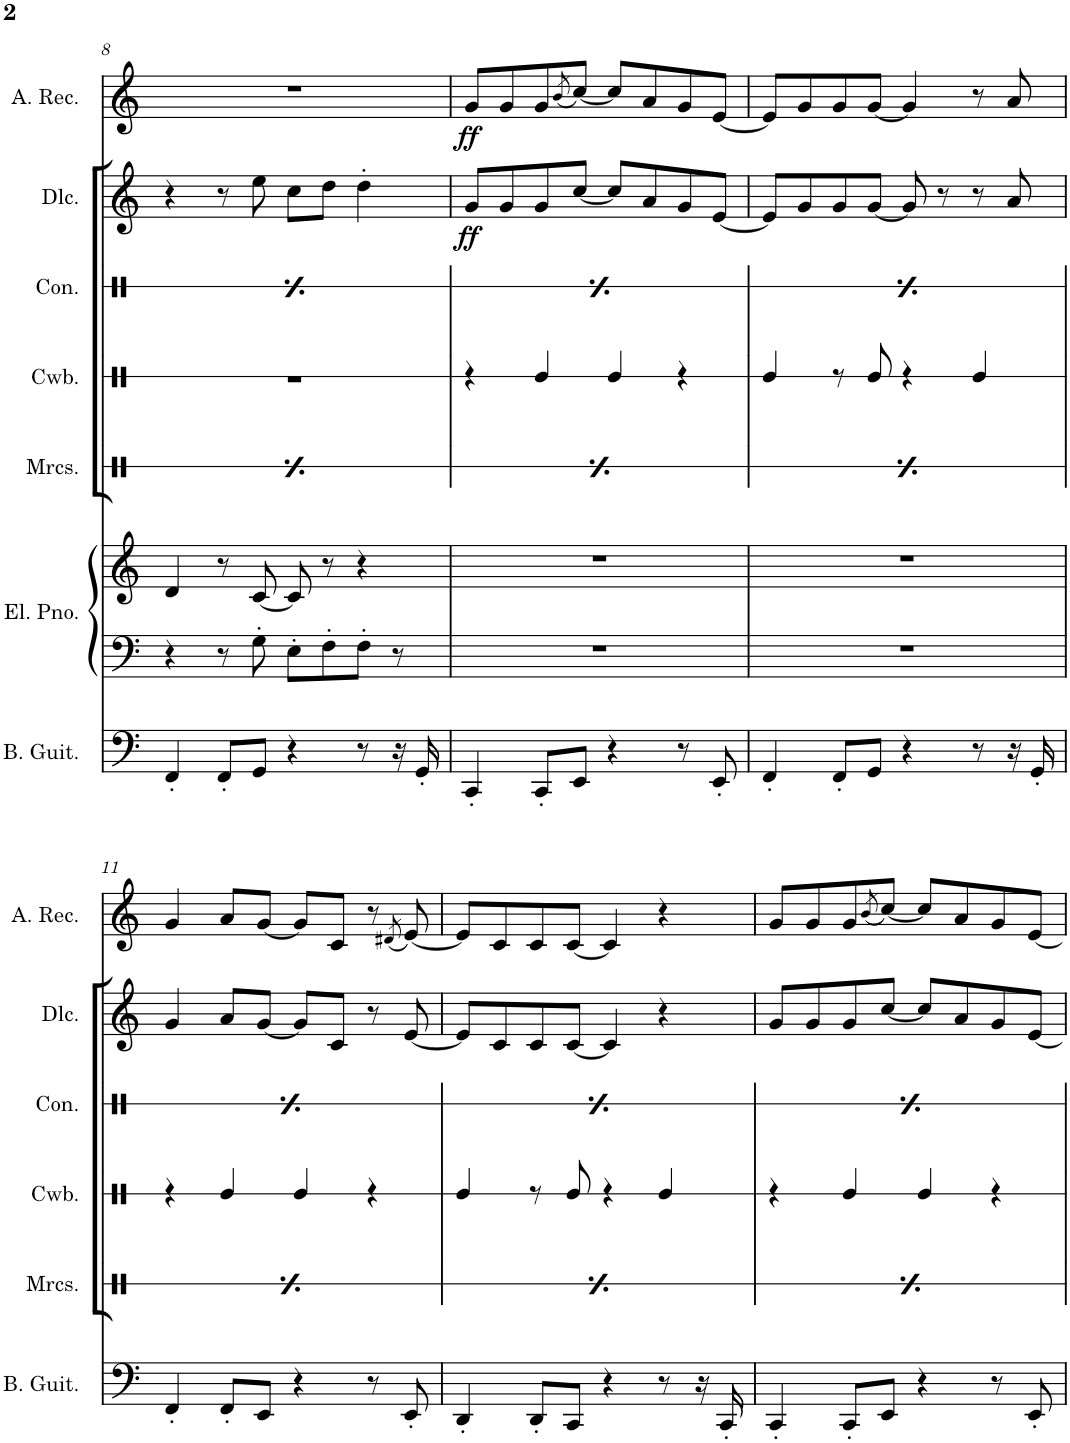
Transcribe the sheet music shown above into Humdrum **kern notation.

**kern	**kern	**kern	**kern	**kern	**kern	**dynam	**kern	**dynam
*part6	*part5	*part5	*part4	*part3	*part2	*part2	*part1	*part1
*staff7	*staff6	*staff5	*staff4	*staff3	*staff2	*staff2	*staff1	*staff1
*I"Bass Guitar	*I"Electric Piano	*	*I"Maracas	*I"Congas	*I"Dulcimer	*	*I"Alto Recorder	*
*I'B. Guit.	*I'El. Pno.	*	*I'Mrcs.	*I'Con.	*I'Dlc.	*	*I'A. Rec.	*
!!LO:PB:g=z
*clefF4	*clefF4	*clefG2	*clefX	*clefX	*clefG2	*	*clefG2	*
*k[]	*k[]	*k[]	*k[]	*k[]	*k[]	*	*k[]	*
*M4/4	*M4/4	*M4/4	*M4/4	*M4/4	*M4/4	*	*M4/4	*
*met(c)	*met(c)	*met(c)	*met(c)	*met(c)	*met(c)	*	*met(c)	*
=8	=8	=8	=8	=8	=8	=8	=8	=8
4FF'/	4r	4d/	8Re^/L	8Rf/L	4r	.	1r	.
.	.	.	8Re/	8Rd/J	.	.	.	.
8FF'/L	8r	8r	8Re/	4Rd^/	8r	.	.	.
8GG/J	8G'\	[8c/	8Re/J	.	8ee\	.	.	.
4r	8E'\L	8c/]	8Re^/L	8Rf/L	8cc\L	.	.	.
.	8F'\	8r	8Re/	8Rd/J	8dd\J	.	.	.
8r	8F'\J	4r	8Re/	4Rd^/	4dd'\	.	.	.
16r	8r	.	8Re/J	.	.	.	.	.
16GG'/	.	.	.	.	.	.	.	.
=9	=9	=9	=9	=9	=9	=9	=9	=9
!	!	!	!	!	!	!LO:DY:b	!	!LO:DY:b
4CC'/	1r	1r	8Re^/L	8Rf/L	8g/L	ff	8g/L	ff
.	.	.	8Re/	8Rd/J	8g/	.	8g/	.
8CC'/L	.	.	8Re/	4Rd^/	8g/	.	8g/	.
.	.	.	.	.	.	.	(8qb/	.
8EE/J	.	.	8Re/J	.	[8cc/J	.	[8cc/J)	.
4r	.	.	8Re^/L	8Rf/L	8cc/L]	.	8cc/L]	.
.	.	.	8Re/	8Rd/J	8a/	.	8a/	.
8r	.	.	8Re/	4Rd^/	8g/	.	8g/	.
8EE'/	.	.	8Re/J	.	[8e/J	.	[8e/J	.
=10	=10	=10	=10	=10	=10	=10	=10	=10
4FF'/	1r	1r	8Re^/L	8Rf/L	8e/L]	.	8e/L]	.
.	.	.	8Re/	8Rd/J	8g/	.	8g/	.
8FF'/L	.	.	8Re/	4Rd^/	8g/	.	8g/	.
8GG/J	.	.	8Re/J	.	[8g/J	.	[8g/J	.
4r	.	.	8Re^/L	8Rf/L	8g/]	.	4g/]	.
.	.	.	8Re/	8Rd/J	8r	.	.	.
8r	.	.	8Re/	4Rd^/	8r	.	8r	.
16r	.	.	8Re/J	.	8a/	.	8a/	.
16GG'/	.	.	.	.	.	.	.	.
!!LO:LB:g=z
=11	=11	=11	=11	=11	=11	=11	=11	=11
4FF'/	1r	1r	8Re^/L	8Rf/L	4g/	.	4g/	.
.	.	.	8Re/	8Rd/J	.	.	.	.
8FF'/L	.	.	8Re/	4Rd^/	8a/L	.	8a/L	.
8EE/J	.	.	8Re/J	.	[8g/J	.	[8g/J	.
4r	.	.	8Re^/L	8Rf/L	8g/L]	.	8g/L]	.
.	.	.	8Re/	8Rd/J	8c/J	.	8c/J	.
8r	.	.	8Re/	4Rd^/	8r	.	8r	.
.	.	.	.	.	.	.	(8qd#X/	.
8EE'/	.	.	8Re/J	.	[8e/	.	[8e/)	.
=12	=12	=12	=12	=12	=12	=12	=12	=12
4DD'/	1r	1r	8Re^/L	8Rf/L	8e/L]	.	8e/L]	.
.	.	.	8Re/	8Rd/J	8c/	.	8c/	.
8DD'/L	.	.	8Re/	4Rd^/	8c/	.	8c/	.
8CC/J	.	.	8Re/J	.	[8c/J	.	[8c/J	.
4r	.	.	8Re^/L	8Rf/L	4c/]	.	4c/]	.
.	.	.	8Re/	8Rd/J	.	.	.	.
8r	.	.	8Re/	4Rd^/	4r	.	4r	.
16r	.	.	8Re/J	.	.	.	.	.
16CC'/	.	.	.	.	.	.	.	.
=13	=13	=13	=13	=13	=13	=13	=13	=13
4CC'/	1r	1r	8Re^/L	8Rf/L	8g/L	.	8g/L	.
.	.	.	8Re/	8Rd/J	8g/	.	8g/	.
8CC'/L	.	.	8Re/	4Rd^/	8g/	.	8g/	.
.	.	.	.	.	.	.	(8qb/	.
8EE/J	.	.	8Re/J	.	[8cc/J	.	[8cc/J)	.
4r	.	.	8Re^/L	8Rf/L	8cc/L]	.	8cc/L]	.
.	.	.	8Re/	8Rd/J	8a/	.	8a/	.
8r	.	.	8Re/	4Rd^/	8g/	.	8g/	.
8EE'/	.	.	8Re/J	.	[8e/J	.	[8e/J	.
=	=	=	=	=	=	=	=	=
*-	*-	*-	*-	*-	*-	*-	*-	*-
